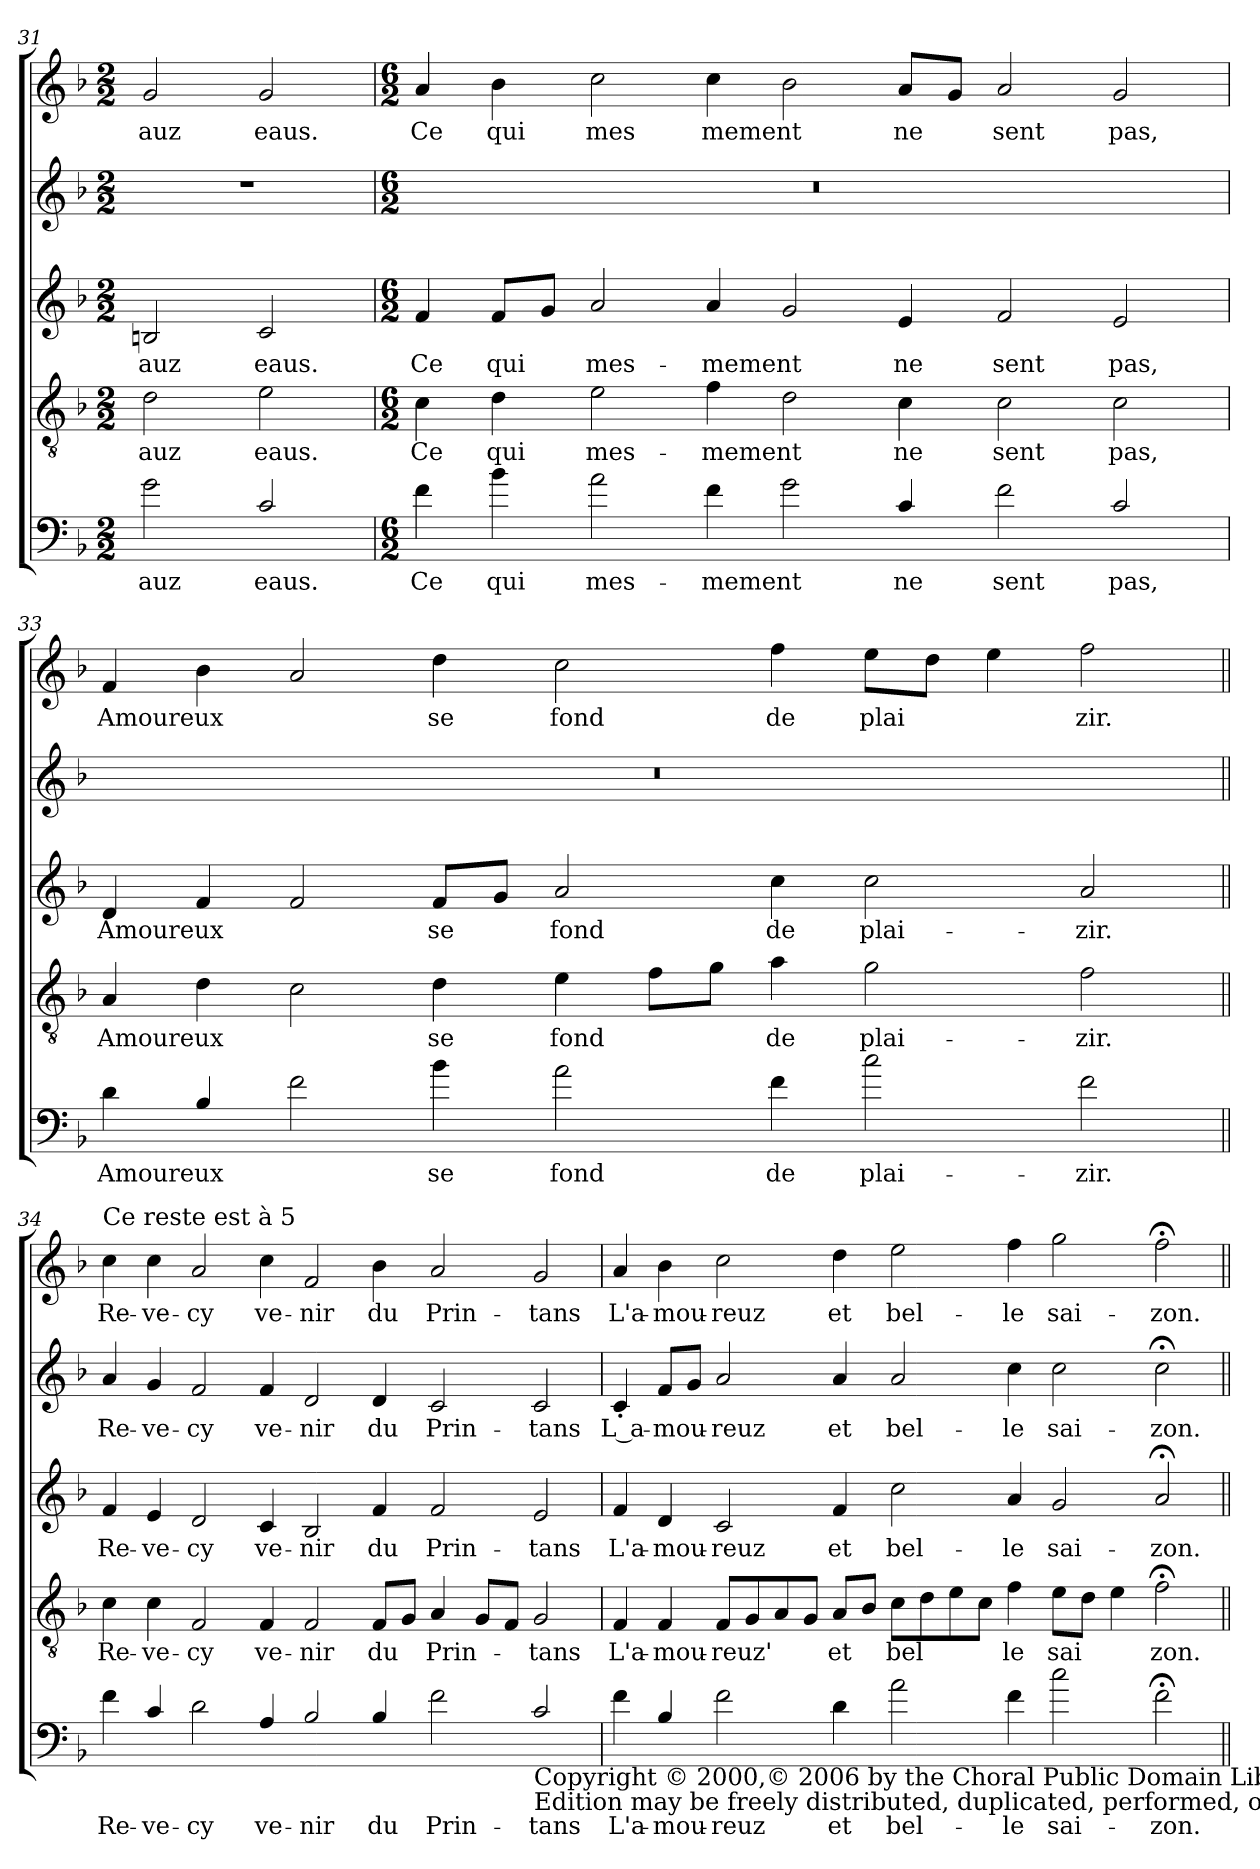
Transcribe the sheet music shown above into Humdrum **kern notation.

**kern	**text	**kern	**text	**kern	**text	**kern	**text	**kern	**text
*part5	*part5	*part4	*part4	*part3	*part3	*part2	*part2	*part1	*part1
*staff5	*staff5	*staff4	*staff4	*staff3	*staff3	*staff2	*staff2	*staff1	*staff1
*clefF4	*	*clefGv2	*	*clefG2	*	*clefG2	*	*clefG2	*
*ITrd7c12	*	*	*	*	*	*	*	*	*
*k[b-]	*	*k[b-]	*	*k[b-]	*	*k[b-]	*	*k[b-]	*
*F:	*	*F:	*	*F:	*	*F:	*	*F:	*
*M2/2	*	*M2/2	*	*M2/2	*	*M2/2	*	*M2/2	*
=31	=31	=31	=31	=31	=31	=31	=31	=31	=31
!	!LO:LY:b	!	!LO:LY:b	!	!LO:LY:b	!	!	!	!LO:LY:b
2G\	auz	2d\	auz	2Bn/	auz	1r	.	2g/	auz
!	!LO:LY:b	!	!LO:LY:b	!	!LO:LY:b	!	!	!	!LO:LY:b
2C/	eaus.	2e\	eaus.	2c/	eaus.	.	.	2g/	eaus.
!!LO:LB:g=z
=32	=32	=32	=32	=32	=32	=32	=32	=32	=32
*M6/2	*	*M6/2	*	*M6/2	*	*M6/2	*	*M6/2	*
!	!LO:LY:b	!	!LO:LY:b	!	!LO:LY:b	!	!	!	!LO:LY:b
4F\	Ce	4c\	Ce	4f/	Ce	0.r	.	4a/	Ce
!	!LO:LY:b	!	!LO:LY:b	!	!LO:LY:b	!	!	!	!LO:LY:b
4B-\	qui	4d\	qui	8f/L	qui	.	.	4b-\	qui
.	.	.	.	8g/J	.	.	.	.	.
!	!LO:LY:b	!	!LO:LY:b	!	!LO:LY:b	!	!	!	!LO:LY:b
2A\	mes-	2e\	mes-	2a/	mes-	.	.	2cc\	mes­
!	!LO:LY:b	!	!LO:LY:b	!	!LO:LY:b	!	!	!	!LO:LY:b
4F\	-mement	4f\	-mement	4a/	-mement	.	.	4cc\	mement
2G\	.	2d\	.	2g/	.	.	.	2b-\	.
!	!LO:LY:b	!	!LO:LY:b	!	!LO:LY:b	!	!	!	!LO:LY:b
4C/	ne	4c\	ne	4e/	ne	.	.	8a/L	ne
.	.	.	.	.	.	.	.	8g/J	.
!	!LO:LY:b	!	!LO:LY:b	!	!LO:LY:b	!	!	!	!LO:LY:b
2F\	sent	2c\	sent	2f/	sent	.	.	2a/	sent
!	!LO:LY:b	!	!LO:LY:b	!	!LO:LY:b	!	!	!	!LO:LY:b
2C/	pas,	2c\	pas,	2e/	pas,	.	.	2g/	pas,
=33	=33	=33	=33	=33	=33	=33	=33	=33	=33
!	!LO:LY:b	!	!LO:LY:b	!	!LO:LY:b	!	!	!	!LO:LY:b
4D\	Amoureux	4A/	Amoureux	4d/	Amoureux	0.r	.	4f/	Amoureux
4BB-/	.	4d\	.	4f/	.	.	.	4b-\	.
2F\	.	2c\	.	2f/	.	.	.	2a/	.
!	!LO:LY:b	!	!LO:LY:b	!	!LO:LY:b	!	!	!	!LO:LY:b
4B-\	se	4d\	se	8f/L	se	.	.	4dd\	se
.	.	.	.	8g/J	.	.	.	.	.
!	!LO:LY:b	!	!LO:LY:b	!	!LO:LY:b	!	!	!	!LO:LY:b
2A\	fond	4e\	fond	2a/	fond	.	.	2cc\	fond
.	.	8f\L	.	.	.	.	.	.	.
.	.	8g\J	.	.	.	.	.	.	.
!	!LO:LY:b	!	!LO:LY:b	!	!LO:LY:b	!	!	!	!LO:LY:b
4F\	de	4a\	de	4cc\	de	.	.	4ff\	de
!	!LO:LY:b	!	!LO:LY:b	!	!LO:LY:b	!	!	!	!LO:LY:b
2c\	plai-	2g\	plai-	2cc\	plai-	.	.	8ee\L	plai
.	.	.	.	.	.	.	.	8dd\J	.
.	.	.	.	.	.	.	.	4ee\	.
!	!LO:LY:b	!	!LO:LY:b	!	!LO:LY:b	!	!	!	!LO:LY:b
2F\	-zir.	2f\	-zir.	2a/	-zir.	.	.	2ff\	zir.
!!LO:PB:g=z
=34||	=34||	=34||	=34||	=34||	=34||	=34||	=34||	=34||	=34||
!	!	!	!	!	!	!	!	!LO:TX:a:t=Ce reste est à 5	!
!	!LO:LY:b	!	!LO:LY:b	!	!LO:LY:b	!	!LO:LY:b	!	!LO:LY:b
4F\	Re-	4c\	Re-	4f/	Re-	4a/	Re-	4cc\	Re-
!	!LO:LY:b	!	!LO:LY:b	!	!LO:LY:b	!	!LO:LY:b	!	!LO:LY:b
4C/	-ve-	4c\	-ve-	4e/	-ve-	4g/	-ve-	4cc\	-ve-
!	!LO:LY:b	!	!LO:LY:b	!	!LO:LY:b	!	!LO:LY:b	!	!LO:LY:b
2D\	-cy	2F/	-cy	2d/	-cy	2f/	-cy	2a/	-cy
!	!LO:LY:b	!	!LO:LY:b	!	!LO:LY:b	!	!LO:LY:b	!	!LO:LY:b
4AA/	ve-	4F/	ve-	4c/	ve-	4f/	ve-	4cc\	ve-
!	!LO:LY:b	!	!LO:LY:b	!	!LO:LY:b	!	!LO:LY:b	!	!LO:LY:b
2BB-/	-nir	2F/	-nir	2B-/	-nir	2d/	-nir	2f/	-nir
!	!LO:LY:b	!	!LO:LY:b	!	!LO:LY:b	!	!LO:LY:b	!	!LO:LY:b
4BB-/	du	8F/L	du	4f/	du	4d/	du	4b-\	du
.	.	8G/J	.	.	.	.	.	.	.
!	!LO:LY:b	!	!LO:LY:b	!	!LO:LY:b	!	!LO:LY:b	!	!LO:LY:b
2F\	Prin-	4A/	Prin-	2f/	Prin-	2c/	Prin-	2a/	Prin-
.	.	8G/L	.	.	.	.	.	.	.
.	.	8F/J	.	.	.	.	.	.	.
!LO:TX:b:t=Copyright © 2000,© 2006 by the Choral Public Domain Library (http&colon;//www.cpdl.org) -	!	!	!	!	!	!	!	!	!
!LO:TX:b:t=Edition may be freely distributed, duplicated, performed, or recorded.	!	!	!	!	!	!	!	!	!
!	!LO:LY:b	!	!LO:LY:b	!	!LO:LY:b	!	!LO:LY:b	!	!LO:LY:b
2C/	-tans	2G/	-tans	2e/	-tans	2c/	-tans	2g/	-tans
=35	=35	=35	=35	=35	=35	=35	=35	=35	=35
!	!LO:LY:b	!	!LO:LY:b	!	!LO:LY:b	!	!LO:LY:b	!	!LO:LY:b
4F\	L'a-	4F/	L'a-	4f/	L'a-	4c'</	L a-	4a/	L'a-
!	!LO:LY:b	!	!LO:LY:b	!	!LO:LY:b	!	!LO:LY:b	!	!LO:LY:b
4BB-/	-mou-	4F/	-mou-	4d/	-mou-	8f/L	-mou-	4b-\	-mou-
.	.	.	.	.	.	8g/J	.	.	.
!	!LO:LY:b	!	!LO:LY:b	!	!LO:LY:b	!	!LO:LY:b	!	!LO:LY:b
2F\	-reuz	8F/L	-reuz'	2c/	-reuz	2a/	-reuz	2cc\	-reuz
.	.	8G/	.	.	.	.	.	.	.
.	.	8A/	.	.	.	.	.	.	.
.	.	8G/J	.	.	.	.	.	.	.
!	!LO:LY:b	!	!LO:LY:b	!	!LO:LY:b	!	!LO:LY:b	!	!LO:LY:b
4D\	et	8A/L	et	4f/	et	4a/	et	4dd\	et
.	.	8B-/J	.	.	.	.	.	.	.
!	!LO:LY:b	!	!LO:LY:b	!	!LO:LY:b	!	!LO:LY:b	!	!LO:LY:b
2A\	bel-	8c\L	bel	2cc\	bel-	2a/	bel-	2ee\	bel-
.	.	8d\	.	.	.	.	.	.	.
.	.	8e\	.	.	.	.	.	.	.
.	.	8c\J	.	.	.	.	.	.	.
!	!LO:LY:b	!	!LO:LY:b	!	!LO:LY:b	!	!LO:LY:b	!	!LO:LY:b
4F\	-le	4f\	le	4a/	-le	4cc\	-le	4ff\	-le
!	!LO:LY:b	!	!LO:LY:b	!	!LO:LY:b	!	!LO:LY:b	!	!LO:LY:b
2c\	sai-	8e\L	sai	2g/	sai-	2cc\	sai-	2gg\	sai-
.	.	8d\J	.	.	.	.	.	.	.
.	.	4e\	.	.	.	.	.	.	.
!	!LO:LY:b	!	!LO:LY:b	!	!LO:LY:b	!	!LO:LY:b	!	!LO:LY:b
2F;<\	-zon.	2f;<\	zon.	2a;/	-zon.	2cc;<\	-zon.	2ff;<\	-zon.
=||	=||	=||	=||	=||	=||	=||	=||	=||	=||
*-	*-	*-	*-	*-	*-	*-	*-	*-	*-
